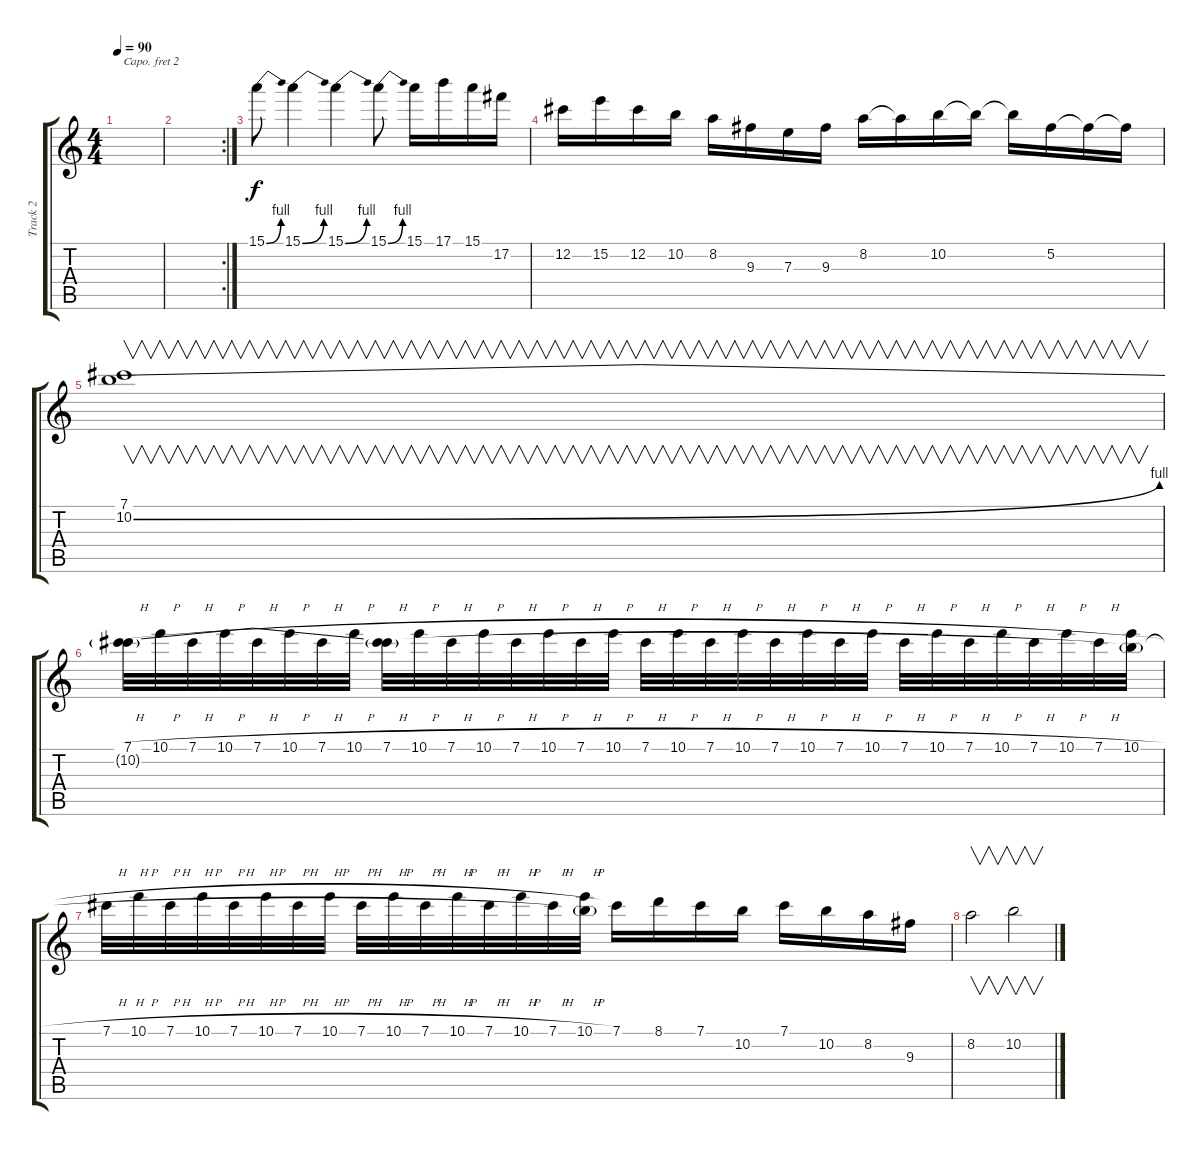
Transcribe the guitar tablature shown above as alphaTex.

\track ("Track 2" "Track 2") {instrument overdrivenguitar}
\staff {score tabs}
\capo 2
\tuning (E4 B3 G3 D3 A2 E2) {hide}
\ts (4 4)
\tempo 90
\clef g2
\ks c
|
\rc 2
|
15.1{be (bend 0 0 60 4)}.8 15.1{be (bend 0 0 60 4)}.4 15.1{be (bend 0 0 60 4)}.4 15.1{be (bend 0 0 60 4)}.8 15.1.16 17.1.16 15.1.16 17.2.16 |
12.2.16 15.2.16 12.2.16 10.2.16 8.2.16 9.3.16 7.3.16 9.3.16 8.2.16 8.2{t}.16 10.2.16 10.2{t}.16 10.2{t}.16 5.2.16 5.2{t}.16 5.2{t}.16 |
(7.1 10.2{be (bend 0 0 60 4)}).1{v} |
(7.1{h} 10.2{t}).32 10.1{h}.32 7.1{h}.32 10.1{h}.32 7.1{h}.32 10.1{h}.32 7.1{h}.32 10.1{h}.32 (7.1{h} 10.2{t}).32 10.1{h}.32 7.1{h}.32 10.1{h}.32 7.1{h}.32 10.1{h}.32 7.1{h}.32 10.1{h}.32 7.1{h}.32 10.1{h}.32 7.1{h}.32 10.1{h}.32 7.1{h}.32 10.1{h}.32 7.1{h}.32 10.1{h}.32 7.1{h}.32 10.1{h}.32 7.1{h}.32 10.1{h}.32 7.1{h}.32 10.1{h}.32 7.1{h}.32 (10.1{h} 10.2{t}).32 |
7.1{h}.32 10.1{h}.32 7.1{h}.32 10.1{h}.32 7.1{h}.32 10.1{h}.32 7.1{h}.32 10.1{h}.32 7.1{h}.32 10.1{h}.32 7.1{h}.32 10.1{h}.32 7.1{h}.32 10.1{h}.32 7.1{h}.32 (10.1{h} 10.2{t}).32 7.1.16 8.1.16 7.1.16 10.2.16 7.1.16 10.2.16 8.2.16 9.3.16 |
8.2.2{v} 10.2.2{v}
